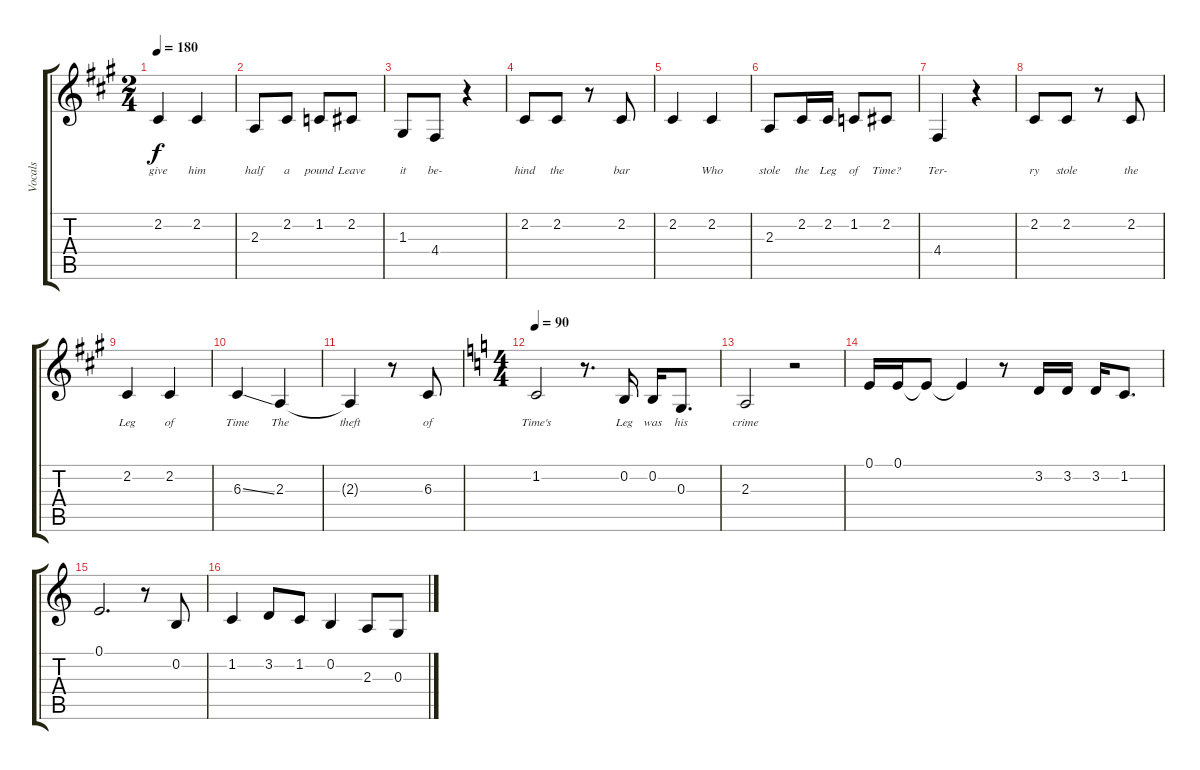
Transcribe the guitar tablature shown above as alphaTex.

\track ("Vocals" "Vocals") {instrument lead6voice}
\staff {score tabs}
\tuning (E4 B3 G3 D3 A2 E2) {hide}
\ts (2 4)
\tempo 180
\clef g2
\ks a
2.2.4{lyrics (0 "give") lyrics (1 "") lyrics (2 "") lyrics (3 "") lyrics (4 "") dy f} 2.2.4{lyrics (0 "him") lyrics (1 "") lyrics (2 "") lyrics (3 "") lyrics (4 "")} |
2.3.8{lyrics (0 "half") lyrics (1 "") lyrics (2 "") lyrics (3 "") lyrics (4 "")} 2.2.8{lyrics (0 "a") lyrics (1 "") lyrics (2 "") lyrics (3 "") lyrics (4 "")} 1.2.8{lyrics (0 "pound") lyrics (1 "") lyrics (2 "") lyrics (3 "") lyrics (4 "")} 2.2.8{lyrics (0 "Leave") lyrics (1 "") lyrics (2 "") lyrics (3 "") lyrics (4 "")} |
1.3.8{lyrics (0 "it") lyrics (1 "") lyrics (2 "") lyrics (3 "") lyrics (4 "")} 4.4.8{lyrics (0 "be-") lyrics (1 "") lyrics (2 "") lyrics (3 "") lyrics (4 "")} r.4 |
2.2.8{lyrics (0 "hind") lyrics (1 "") lyrics (2 "") lyrics (3 "") lyrics (4 "")} 2.2.8{lyrics (0 "the") lyrics (1 "") lyrics (2 "") lyrics (3 "") lyrics (4 "")} r.8 2.2.8{lyrics (0 "bar") lyrics (1 "") lyrics (2 "") lyrics (3 "") lyrics (4 "")} |
2.2.4{lyrics (0 "") lyrics (1 "") lyrics (2 "") lyrics (3 "") lyrics (4 "")} 2.2.4{lyrics (0 "Who") lyrics (1 "") lyrics (2 "") lyrics (3 "") lyrics (4 "")} |
2.3.8{lyrics (0 "stole") lyrics (1 "") lyrics (2 "") lyrics (3 "") lyrics (4 "")} 2.2.16{lyrics (0 "the") lyrics (1 "") lyrics (2 "") lyrics (3 "") lyrics (4 "")} 2.2.16{lyrics (0 "Leg") lyrics (1 "") lyrics (2 "") lyrics (3 "") lyrics (4 "")} 1.2.8{lyrics (0 "of") lyrics (1 "") lyrics (2 "") lyrics (3 "") lyrics (4 "")} 2.2.8{lyrics (0 "Time?") lyrics (1 "") lyrics (2 "") lyrics (3 "") lyrics (4 "")} |
4.4.4{lyrics (0 "Ter-") lyrics (1 "") lyrics (2 "") lyrics (3 "") lyrics (4 "")} r.4 |
2.2.8{lyrics (0 "ry") lyrics (1 "") lyrics (2 "") lyrics (3 "") lyrics (4 "")} 2.2.8{lyrics (0 "stole") lyrics (1 "") lyrics (2 "") lyrics (3 "") lyrics (4 "")} r.8 2.2.8{lyrics (0 "the") lyrics (1 "") lyrics (2 "") lyrics (3 "") lyrics (4 "")} |
2.2.4{lyrics (0 "Leg") lyrics (1 "") lyrics (2 "") lyrics (3 "") lyrics (4 "")} 2.2.4{lyrics (0 "of") lyrics (1 "") lyrics (2 "") lyrics (3 "") lyrics (4 "")} |
6.3{ss}.4{lyrics (0 "Time") lyrics (1 "") lyrics (2 "") lyrics (3 "") lyrics (4 "")} 2.3.4{lyrics (0 "The") lyrics (1 "") lyrics (2 "") lyrics (3 "") lyrics (4 "")} |
2.3{t}.4{lyrics (0 "theft") lyrics (1 "") lyrics (2 "") lyrics (3 "") lyrics (4 "")} r.8 6.3.8{lyrics (0 "of") lyrics (1 "") lyrics (2 "") lyrics (3 "") lyrics (4 "")} |
\ts (4 4)
\tempo 90
\ks c
1.2.2{lyrics (0 "Time's") lyrics (1 "") lyrics (2 "") lyrics (3 "") lyrics (4 "")} r.8{d} 0.2.16{lyrics (0 "Leg") lyrics (1 "") lyrics (2 "") lyrics (3 "") lyrics (4 "")} 0.2.16{lyrics (0 "was") lyrics (1 "") lyrics (2 "") lyrics (3 "") lyrics (4 "")} 0.3.8{d lyrics (0 "his") lyrics (1 "") lyrics (2 "") lyrics (3 "") lyrics (4 "")} |
2.3.2{lyrics (0 "crime") lyrics (1 "") lyrics (2 "") lyrics (3 "") lyrics (4 "")} r.2 |
0.1.16 0.1.16 0.1{t}.8 0.1{t}.4 r.8 3.2.16 3.2.16 3.2.16 1.2.8{d} |
0.1.2{d} r.8 0.2.8 |
1.2.4 3.2.8 1.2.8 0.2.4 2.3.8 0.3.8
